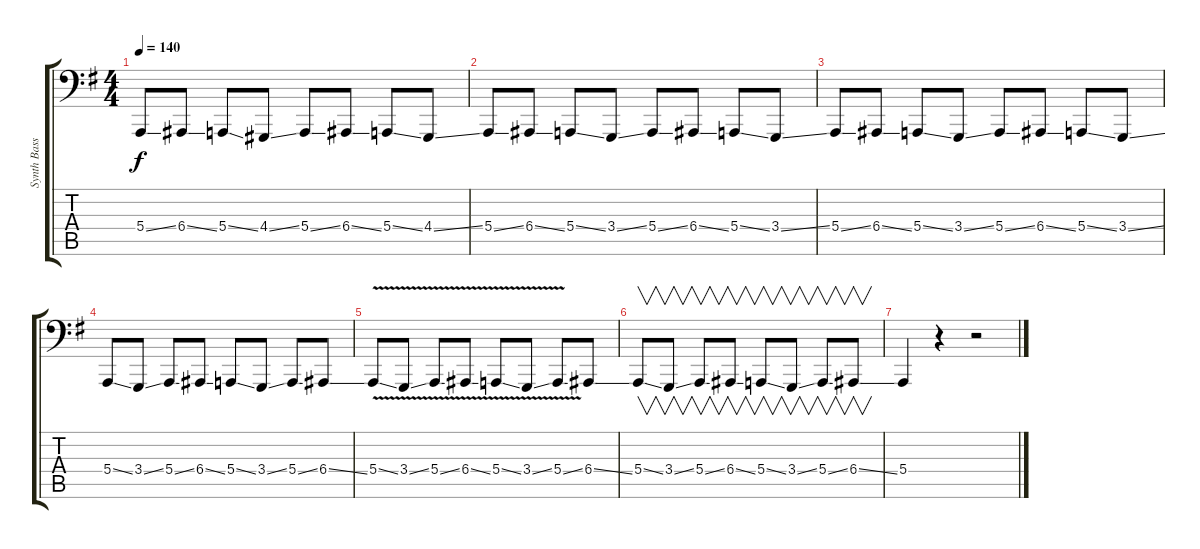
\track ("Synth Bass" "Synth Bass") {instrument lead8bassandlead}
\staff {score tabs}
\tuning (G2 D2 A1 E1 B0 G0) {hide}
\ts (4 4)
\tempo 140
\clef f4
\ks g
5.4{ss}.8{dy f} 6.4{ss}.8 5.4{ss}.8 4.4{ss}.8 5.4{ss}.8 6.4{ss}.8 5.4{ss}.8 4.4{ss}.8 |
5.4{ss}.8 6.4{ss}.8 5.4{ss}.8 3.4{ss}.8 5.4{ss}.8 6.4{ss}.8 5.4{ss}.8 3.4{ss}.8 |
5.4{ss}.8 6.4{ss}.8 5.4{ss}.8 3.4{ss}.8 5.4{ss}.8 6.4{ss}.8 5.4{ss}.8 3.4{ss}.8 |
5.4{ss}.8 3.4{ss}.8 5.4{ss}.8 6.4{ss}.8 5.4{ss}.8 3.4{ss}.8 5.4{ss}.8 6.4{ss}.8 |
5.4{v ss}.8 3.4{v ss}.8 5.4{v ss}.8 6.4{v ss}.8 5.4{v ss}.8 3.4{v ss}.8 5.4{v ss}.8 6.4{ss}.8 |
5.4{ss}.8{v} 3.4{ss}.8{v} 5.4{ss}.8{v} 6.4{ss}.8{v} 5.4{ss}.8{v} 3.4{ss}.8{v} 5.4{ss}.8{v} 6.4{ss}.8{v} |
5.4.4 r.4 r.2
